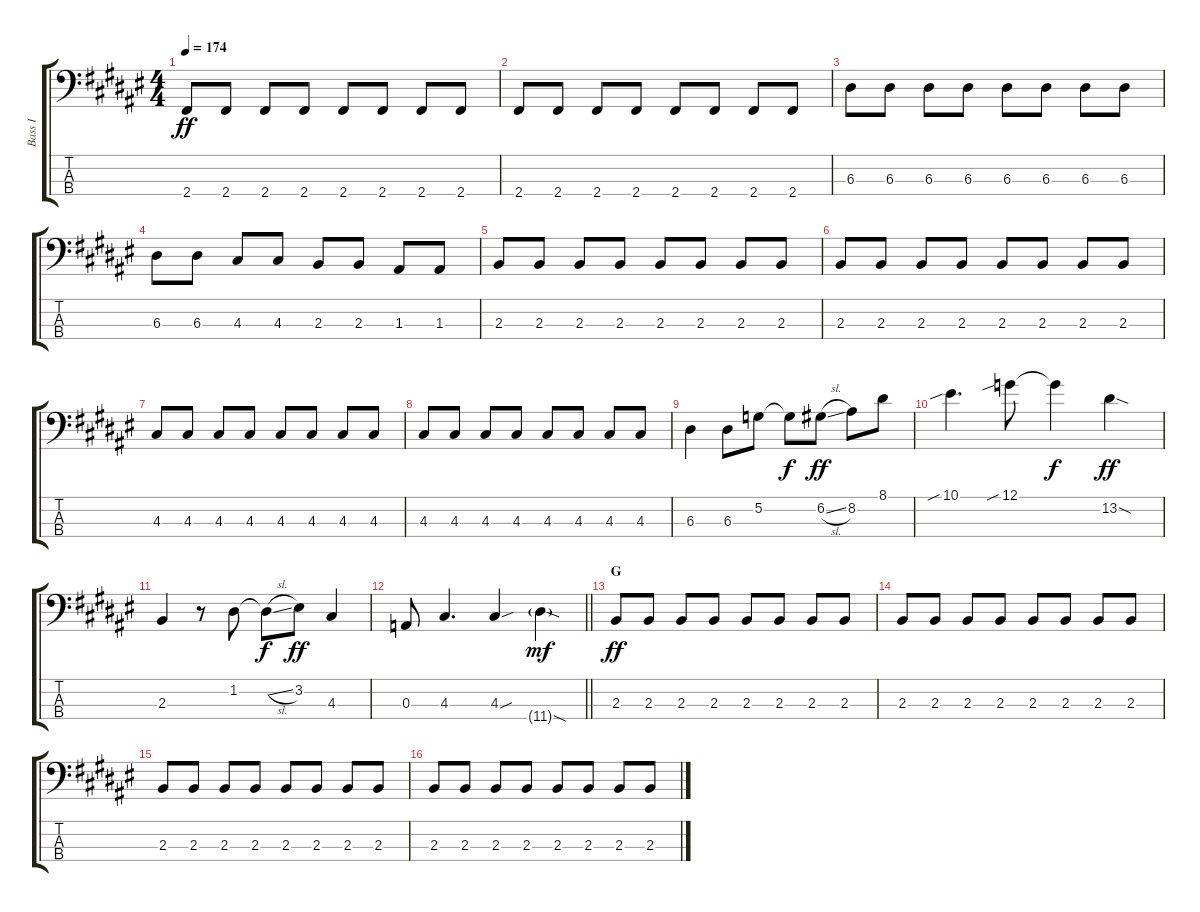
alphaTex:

\track ("Bass I" "Bass I") {instrument electricbasspick}
\staff {score tabs}
\tuning (G2 D2 A1 E1) {hide}
\ts (4 4)
\tempo 174
\clef f4
\ks f#
2.4.8{dy ff} 2.4.8 2.4.8 2.4.8 2.4.8 2.4.8 2.4.8 2.4.8 |
2.4.8 2.4.8 2.4.8 2.4.8 2.4.8 2.4.8 2.4.8 2.4.8 |
6.3.8 6.3.8 6.3.8 6.3.8 6.3.8 6.3.8 6.3.8 6.3.8 |
6.3.8 6.3.8 4.3.8 4.3.8 2.3.8 2.3.8 1.3.8 1.3.8 |
2.3.8 2.3.8 2.3.8 2.3.8 2.3.8 2.3.8 2.3.8 2.3.8 |
2.3.8 2.3.8 2.3.8 2.3.8 2.3.8 2.3.8 2.3.8 2.3.8 |
4.3.8 4.3.8 4.3.8 4.3.8 4.3.8 4.3.8 4.3.8 4.3.8 |
4.3.8 4.3.8 4.3.8 4.3.8 4.3.8 4.3.8 4.3.8 4.3.8 |
6.3.4 6.3.8 5.2.8 5.2{t}.8{dy f} 6.2{sl}.8{dy ff} 8.2.8 8.1.8 |
10.1{sib}.4{d} 12.1{sib}.8 12.1{t}.4{dy f} 13.2{sod}.4{dy ff} |
2.3.4 r.8 1.2.8 1.2{sl t}.8{dy f} 3.2.8{dy ff} 4.3.4 |
\barLineRight lightlight
0.3.8 4.3.4{d} 4.3{sou}.4 11.4{sod g}.4{dy mf} |
\section ("" "G")
2.3.8{dy ff} 2.3.8 2.3.8 2.3.8 2.3.8 2.3.8 2.3.8 2.3.8 |
2.3.8 2.3.8 2.3.8 2.3.8 2.3.8 2.3.8 2.3.8 2.3.8 |
2.3.8 2.3.8 2.3.8 2.3.8 2.3.8 2.3.8 2.3.8 2.3.8 |
2.3.8 2.3.8 2.3.8 2.3.8 2.3.8 2.3.8 2.3.8 2.3.8
